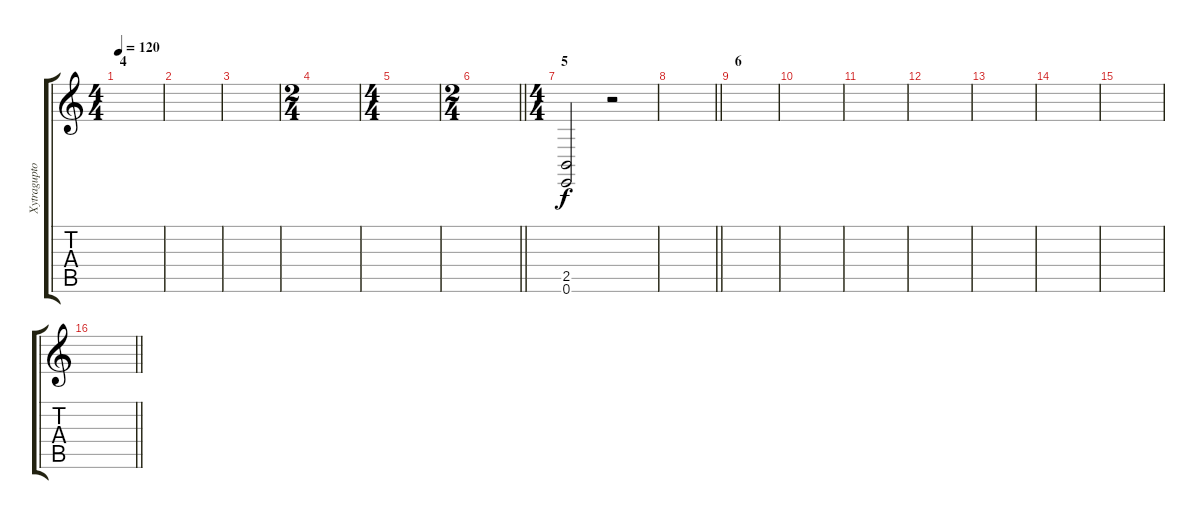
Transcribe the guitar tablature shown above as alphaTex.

\track ("Xytraguptor-Timpani" "Xytragupto") {instrument timpani}
\staff {score tabs}
\tuning (E4 B3 G3 D3 A2 E2) {hide}
\ts (4 4)
\section ("" "4")
\tempo 120
\clef g2
\ks c
|
|
|
\ts (2 4)
|
\ts (4 4)
|
\ts (2 4)
\barLineRight lightlight
|
\ts (4 4)
\section ("" "5")
(2.5 0.6).2 r.2 |
\barLineRight lightlight
|
\section ("" "6")
|
|
|
|
|
|
|
\barLineRight lightlight
